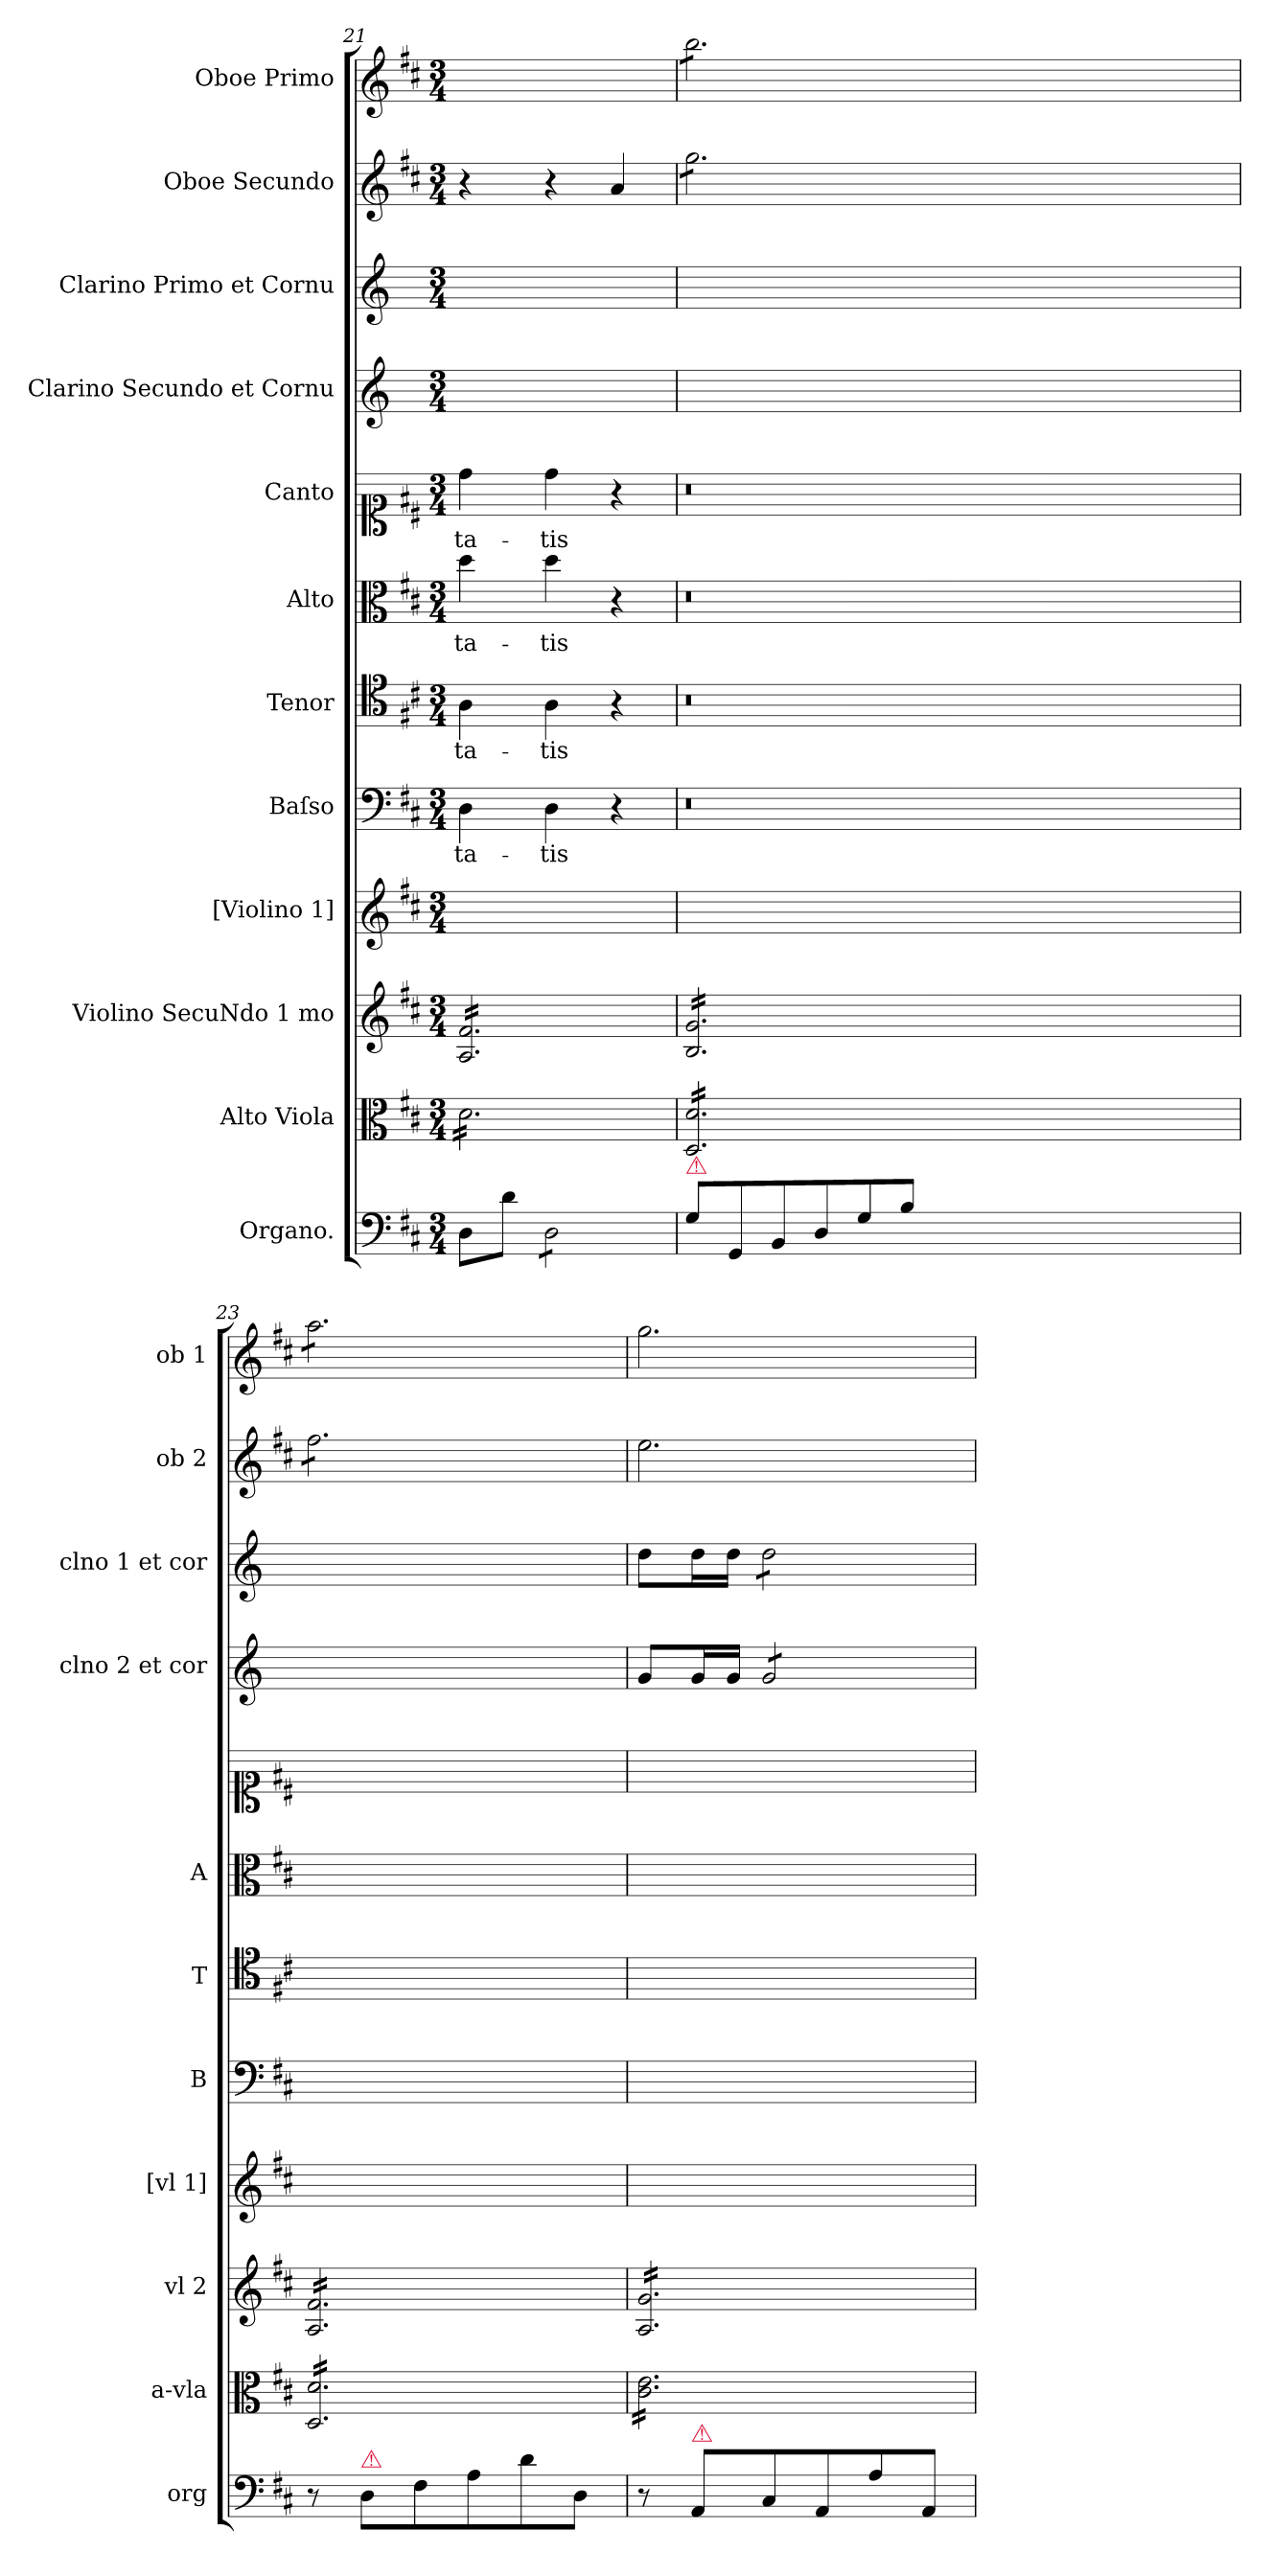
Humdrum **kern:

**kern	**dynam	**kern	**kern	**kern	**kern	**text	**kern	**text	**kern	**text	**kern	**text	**kern	**kern	**kern	**kern
*part12	*part12	*part11	*part10	*part9	*part8	*part8	*part7	*part7	*part6	*part6	*part5	*part5	*part4	*part3	*part2	*part1
*staff12	*staff12	*staff11	*staff10	*staff9	*staff8	*staff8	*staff7	*staff7	*staff6	*staff6	*staff5	*staff5	*staff4	*staff3	*staff2	*staff1
*I"Organo.	*	*I"Alto Viola	*I"Violino SecuNdo 1 mo	*I"[Violino 1]	*I"Baſso	*	*I"Tenor	*	*I"Alto	*	*I"Canto	*	*I"Clarino Secundo et Cornu	*I"Clarino Primo et Cornu	*I"Oboe Secundo	*I"Oboe Primo
*I'org	*	*I'a-vla	*I'vl 2	*I'[vl 1]	*I'B	*	*I'T	*	*I'A	*	*	*	*I'clno 2 et cor	*I'clno 1 et cor	*I'ob 2	*I'ob 1
*clefF4	*	*clefC3	*clefG2	*clefG2	*clefF4	*	*clefC4	*	*clefC3	*	*clefC1	*	*clefG2	*clefG2	*clefG2	*clefG2
*	*	*	*	*	*	*	*	*	*	*	*	*	*ITrd6c10	*ITrd6c10	*	*
*k[f#c#]	*	*k[f#c#]	*k[f#c#]	*k[f#c#]	*k[f#c#]	*	*k[f#c#]	*	*k[f#c#]	*	*k[f#c#]	*	*k[f#c#]	*k[f#c#]	*k[f#c#]	*k[f#c#]
*D:	*	*D:	*D:	*D:	*D:	*	*D:	*	*D:	*	*D:	*	*D:	*D:	*D:	*D:
*M3/4	*	*M3/4	*M3/4	*M3/4	*M3/4	*	*M3/4	*	*M3/4	*	*M3/4	*	*M3/4	*M3/4	*M3/4	*M3/4
=21	=21	=21	=21	=21	=21	=21	=21	=21	=21	=21	=21	=21	=21	=21	=21	=21
!	!	!	!	!	!	!LO:LY:i	!	!LO:LY:i	!	!LO:LY:i	!	!	!	!	!	!
*	*	*tremolo	*	*	*	*	*	*	*	*	*	*	*	*	*	*
*	*	*	*tremolo	*	*	*	*	*	*	*	*	*	*	*	*	*
8D\L	.	16d\LL	16A/ 16f#/LL	2.ryy	4D\	-ta-	4A\	-ta-	4dd\	-ta-	4dd\	-ta-	2.ryy	2.ryy	4r	4ryy
.	.	16d\	16A/ 16f#/	.	.	.	.	.	.	.	.	.	.	.	.	.
8d\J	.	16d\	16A/ 16f#/	.	.	.	.	.	.	.	.	.	.	.	.	.
.	.	16d\	16A/ 16f#/	.	.	.	.	.	.	.	.	.	.	.	.	.
!	!	!	!	!	!	!LO:LY:i	!	!LO:LY:i	!	!LO:LY:i	!	!	!	!	!	!
*tremolo	*	*	*	*	*	*	*	*	*	*	*	*	*	*	*	*
8D\L	.	16d\	16A/ 16f#/	.	4D\	-tis	4A\	-tis	4dd\	-tis	4dd\	-tis	.	.	4r	4ryy
.	.	16d\	16A/ 16f#/	.	.	.	.	.	.	.	.	.	.	.	.	.
8D\	.	16d\	16A/ 16f#/	.	.	.	.	.	.	.	.	.	.	.	.	.
.	.	16d\	16A/ 16f#/	.	.	.	.	.	.	.	.	.	.	.	.	.
8D\	.	16d\	16A/ 16f#/	.	4r	.	4r	.	4r	.	4r	.	.	.	4a/	4aa\yy
.	.	16d\	16A/ 16f#/	.	.	.	.	.	.	.	.	.	.	.	.	.
8D\J	.	16d\	16A/ 16f#/	.	.	.	.	.	.	.	.	.	.	.	.	.
*Xtremolo	*	*	*	*	*	*	*	*	*	*	*	*	*	*	*	*
.	.	16d\JJ	16A/ 16f#/JJ	.	.	.	.	.	.	.	.	.	.	.	.	.
=22	=22	=22	=22	=22	=22	=22	=22	=22	=22	=22	=22	=22	=22	=22	=22	=22
!LO:TX:a:color=crimson:t=⚠	!	!	!	!	!	!	!	!	!	!	!	!	!	!	!	!
!	!LO:DY:b	!	!	!	!	!	!	!	!	!	!	!	!	!	!	!
*	*	*	*	*	*	*	*	*	*	*	*	*	*	*	*tremolo	*
*	*	*	*	*	*	*	*	*	*	*	*	*	*	*	*	*tremolo
8G\L	for	16D/ 16d/LL	16B/ 16g/LL	2.ryy	0.r	.	0.r	.	0.r	.	0.r	.	0.ryy	0.ryy	8gg\L	8bb\L
.	.	16D/ 16d/	16B/ 16g/	.	.	.	.	.	.	.	.	.	.	.	.	.
8GG/	.	16D/ 16d/	16B/ 16g/	.	.	.	.	.	.	.	.	.	.	.	8gg\	8bb\
.	.	16D/ 16d/	16B/ 16g/	.	.	.	.	.	.	.	.	.	.	.	.	.
8BB/	.	16D/ 16d/	16B/ 16g/	.	.	.	.	.	.	.	.	.	.	.	8gg\	8bb\
.	.	16D/ 16d/	16B/ 16g/	.	.	.	.	.	.	.	.	.	.	.	.	.
8D/	.	16D/ 16d/	16B/ 16g/	.	.	.	.	.	.	.	.	.	.	.	8gg\	8bb\
.	.	16D/ 16d/	16B/ 16g/	.	.	.	.	.	.	.	.	.	.	.	.	.
8G/	.	16D/ 16d/	16B/ 16g/	.	.	.	.	.	.	.	.	.	.	.	8gg\	8bb\
.	.	16D/ 16d/	16B/ 16g/	.	.	.	.	.	.	.	.	.	.	.	.	.
8B/J	.	16D/ 16d/	16B/ 16g/	.	.	.	.	.	.	.	.	.	.	.	8gg\J	8bb\J
.	.	16D/ 16d/JJ	16B/ 16g/JJ	.	.	.	.	.	.	.	.	.	.	.	.	.
0ryy	.	0ryy	0ryy	0ryy	.	.	.	.	.	.	.	.	.	.	0ryy	0ryy
4ryy	.	4ryy	4ryy	4ryy	.	.	.	.	.	.	.	.	.	.	4ryy	4ryy
=23	=23	=23	=23	=23	=23	=23	=23	=23	=23	=23	=23	=23	=23	=23	=23	=23
8r	.	16D/ 16d/LL	16A/ 16f#/LL	2.ryy	2.ryy	.	2.ryy	.	2.ryy	.	2.ryy	.	2.ryy	2.ryy	8ff#\L	8aa\L
.	.	16D/ 16d/	16A/ 16f#/	.	.	.	.	.	.	.	.	.	.	.	.	.
!LO:TX:a:color=crimson:t=⚠	!	!	!	!	!	!	!	!	!	!	!	!	!	!	!	!
8D\L	.	16D/ 16d/	16A/ 16f#/	.	.	.	.	.	.	.	.	.	.	.	8ff#\	8aa\
.	.	16D/ 16d/	16A/ 16f#/	.	.	.	.	.	.	.	.	.	.	.	.	.
8F#\	.	16D/ 16d/	16A/ 16f#/	.	.	.	.	.	.	.	.	.	.	.	8ff#\	8aa\
.	.	16D/ 16d/	16A/ 16f#/	.	.	.	.	.	.	.	.	.	.	.	.	.
8A\	.	16D/ 16d/	16A/ 16f#/	.	.	.	.	.	.	.	.	.	.	.	8ff#\	8aa\
.	.	16D/ 16d/	16A/ 16f#/	.	.	.	.	.	.	.	.	.	.	.	.	.
8d\	.	16D/ 16d/	16A/ 16f#/	.	.	.	.	.	.	.	.	.	.	.	8ff#\	8aa\
.	.	16D/ 16d/	16A/ 16f#/	.	.	.	.	.	.	.	.	.	.	.	.	.
8D/J	.	16D/ 16d/	16A/ 16f#/	.	.	.	.	.	.	.	.	.	.	.	8ff#\J	8aa\J
*	*	*	*	*	*	*	*	*	*	*	*	*	*	*	*	*Xtremolo
*	*	*	*	*	*	*	*	*	*	*	*	*	*	*	*Xtremolo	*
.	.	16D/ 16d/JJ	16A/ 16f#/JJ	.	.	.	.	.	.	.	.	.	.	.	.	.
=24	=24	=24	=24	=24	=24	=24	=24	=24	=24	=24	=24	=24	=24	=24	=24	=24
8r	.	16c#\ 16e\LL	16A/ 16g/LL	2.ryy	2.ryy	.	2.ryy	.	2.ryy	.	2.ryy	.	8A/L	8e\L	2.ee\	2.gg\
.	.	16c#\ 16e\	16A/ 16g/	.	.	.	.	.	.	.	.	.	.	.	.	.
!LO:TX:a:color=crimson:t=⚠	!	!	!	!	!	!	!	!	!	!	!	!	!	!	!	!
8AA/L	.	16c#\ 16e\	16A/ 16g/	.	.	.	.	.	.	.	.	.	16A/L	16e\L	.	.
.	.	16c#\ 16e\	16A/ 16g/	.	.	.	.	.	.	.	.	.	16A/JJ	16e\JJ	.	.
*	*	*	*	*	*	*	*	*	*	*	*	*	*tremolo	*	*	*
*	*	*	*	*	*	*	*	*	*	*	*	*	*	*tremolo	*	*
8C#/	.	16c#\ 16e\	16A/ 16g/	.	.	.	.	.	.	.	.	.	8A/L	8e\L	.	.
.	.	16c#\ 16e\	16A/ 16g/	.	.	.	.	.	.	.	.	.	.	.	.	.
8AA/	.	16c#\ 16e\	16A/ 16g/	.	.	.	.	.	.	.	.	.	8A/	8e\	.	.
.	.	16c#\ 16e\	16A/ 16g/	.	.	.	.	.	.	.	.	.	.	.	.	.
8A\	.	16c#\ 16e\	16A/ 16g/	.	.	.	.	.	.	.	.	.	8A/	8e\	.	.
.	.	16c#\ 16e\	16A/ 16g/	.	.	.	.	.	.	.	.	.	.	.	.	.
8AA/J	.	16c#\ 16e\	16A/ 16g/	.	.	.	.	.	.	.	.	.	8A/J	8e\J	.	.
*	*	*	*	*	*	*	*	*	*	*	*	*	*	*Xtremolo	*	*
*	*	*	*	*	*	*	*	*	*	*	*	*	*Xtremolo	*	*	*
.	.	16c#\ 16e\JJ	16A/ 16g/JJ	.	.	.	.	.	.	.	.	.	.	.	.	.
*	*	*	*Xtremolo	*	*	*	*	*	*	*	*	*	*	*	*	*
*	*	*Xtremolo	*	*	*	*	*	*	*	*	*	*	*	*	*	*
=	=	=	=	=	=	=	=	=	=	=	=	=	=	=	=	=
*-	*-	*-	*-	*-	*-	*-	*-	*-	*-	*-	*-	*-	*-	*-	*-	*-
